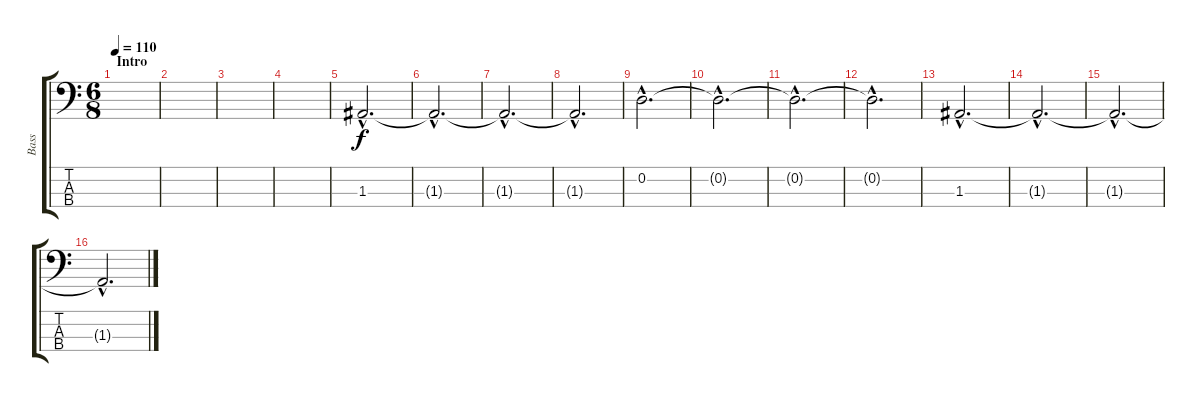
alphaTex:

\track ("Bass" "Bass") {instrument electricbasspick}
\staff {score tabs}
\tuning (G2 D2 A1 E1) {hide}
\ts (6 8)
\section ("" "Intro")
\tempo 110
\tempo 120
\tempo 110
\clef f4
\ks c
|
|
|
|
1.3{hac}.2{d} |
1.3{hac t}.2{d} |
1.3{hac t}.2{d} |
1.3{hac t}.2{d} |
0.2{hac}.2{d} |
0.2{hac t}.2{d} |
0.2{hac t}.2{d} |
0.2{hac t}.2{d} |
1.3{hac}.2{d} |
1.3{hac t}.2{d} |
1.3{hac t}.2{d} |
1.3{hac t}.2{d}
